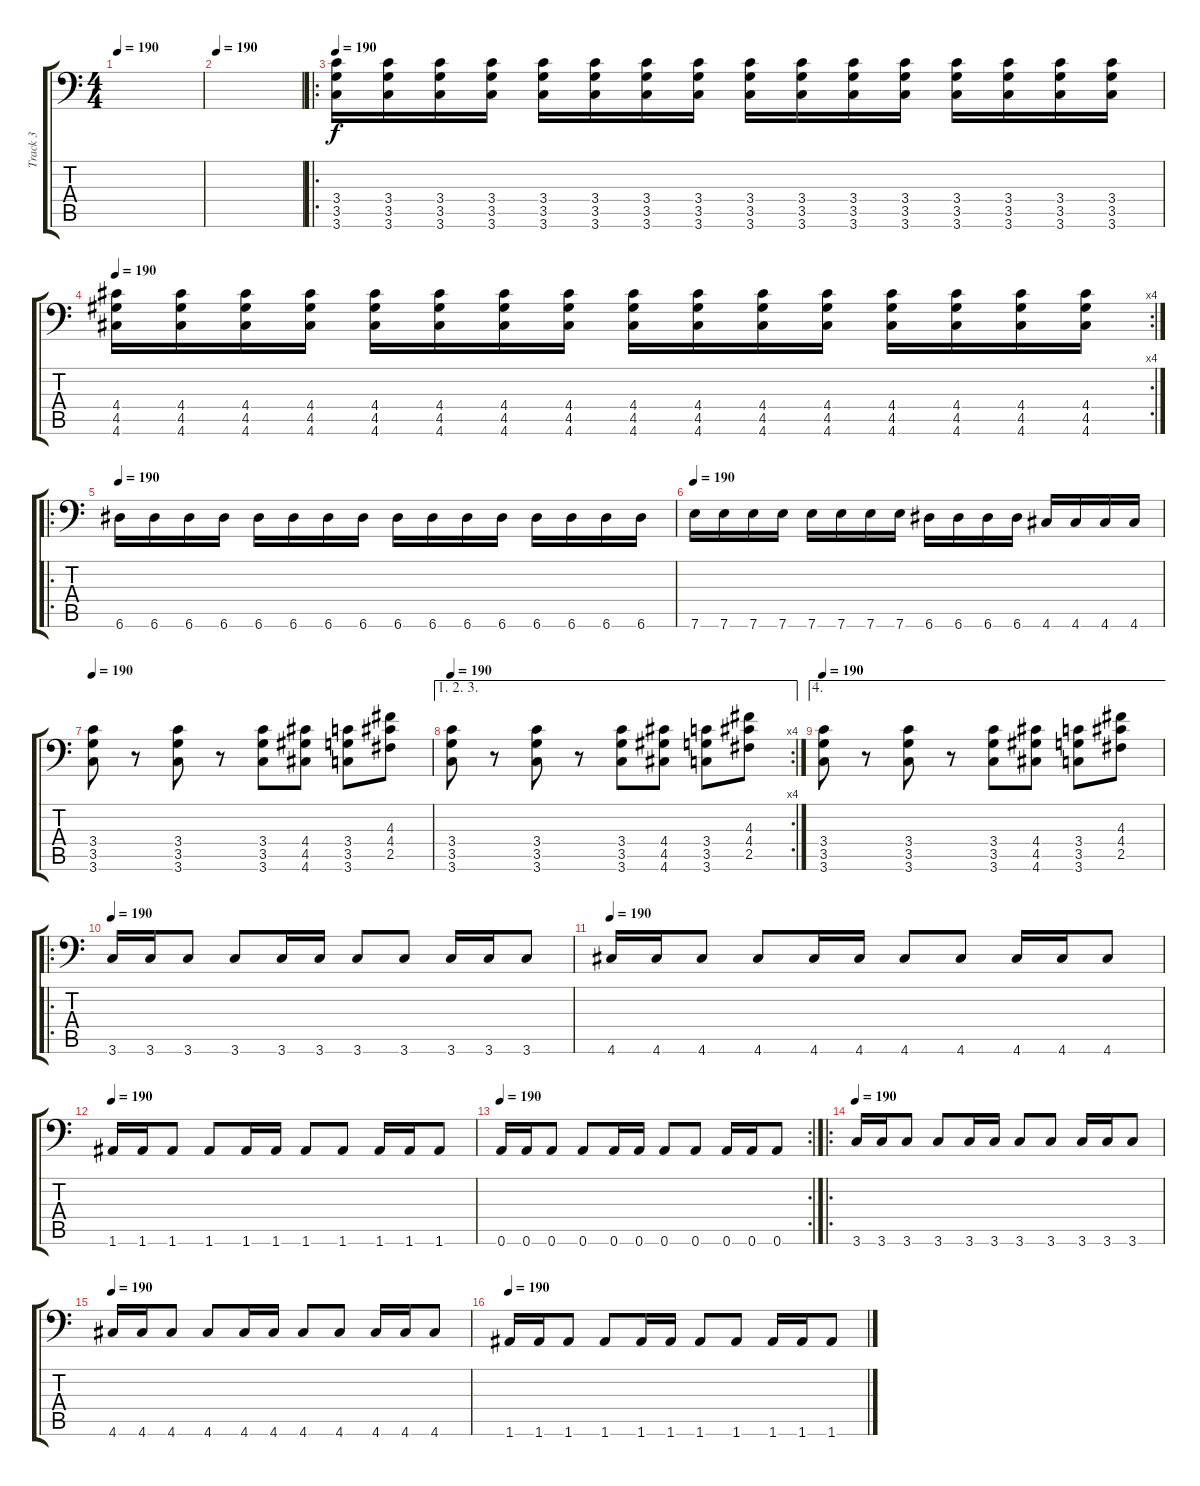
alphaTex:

\track ("Track 3" "Track 3") {instrument distortionguitar}
\staff {score tabs}
\tuning (B3 Gb3 D3 A2 E2 A1) {hide}
\ts (4 4)
\tempo 190
\clef f4
\ks c
|
\tempo 190
|
\ro
\tempo 190
(3.4 3.5 3.6).16 (3.4 3.5 3.6).16 (3.4 3.5 3.6).16 (3.4 3.5 3.6).16 (3.4 3.5 3.6).16 (3.4 3.5 3.6).16 (3.4 3.5 3.6).16 (3.4 3.5 3.6).16 (3.4 3.5 3.6).16 (3.4 3.5 3.6).16 (3.4 3.5 3.6).16 (3.4 3.5 3.6).16 (3.4 3.5 3.6).16 (3.4 3.5 3.6).16 (3.4 3.5 3.6).16 (3.4 3.5 3.6).16 |
\rc 4
\tempo 190
(4.4 4.5 4.6).16 (4.4 4.5 4.6).16 (4.4 4.5 4.6).16 (4.4 4.5 4.6).16 (4.4 4.5 4.6).16 (4.4 4.5 4.6).16 (4.4 4.5 4.6).16 (4.4 4.5 4.6).16 (4.4 4.5 4.6).16 (4.4 4.5 4.6).16 (4.4 4.5 4.6).16 (4.4 4.5 4.6).16 (4.4 4.5 4.6).16 (4.4 4.5 4.6).16 (4.4 4.5 4.6).16 (4.4 4.5 4.6).16 |
\ro
\tempo 190
6.6.16 6.6.16 6.6.16 6.6.16 6.6.16 6.6.16 6.6.16 6.6.16 6.6.16 6.6.16 6.6.16 6.6.16 6.6.16 6.6.16 6.6.16 6.6.16 |
\tempo 190
7.6.16 7.6.16 7.6.16 7.6.16 7.6.16 7.6.16 7.6.16 7.6.16 6.6.16 6.6.16 6.6.16 6.6.16 4.6.16 4.6.16 4.6.16 4.6.16 |
\tempo 190
(3.4 3.5 3.6).8 r.8 (3.4 3.5 3.6).8 r.8 (3.4 3.5 3.6).8 (4.4 4.5 4.6).8 (3.4 3.5 3.6).8 (4.3 4.4 2.5).8 |
\ae (1 2 3)
\rc 4
\tempo 190
(3.4 3.5 3.6).8 r.8 (3.4 3.5 3.6).8 r.8 (3.4 3.5 3.6).8 (4.4 4.5 4.6).8 (3.4 3.5 3.6).8 (4.3 4.4 2.5).8 |
\ae 4
\tempo 190
(3.4 3.5 3.6).8 r.8 (3.4 3.5 3.6).8 r.8 (3.4 3.5 3.6).8 (4.4 4.5 4.6).8 (3.4 3.5 3.6).8 (4.3 4.4 2.5).8 |
\ro
\tempo 190
3.6.16 3.6.16 3.6.8 3.6.8 3.6.16 3.6.16 3.6.8 3.6.8 3.6.16 3.6.16 3.6.8 |
\tempo 190
4.6.16 4.6.16 4.6.8 4.6.8 4.6.16 4.6.16 4.6.8 4.6.8 4.6.16 4.6.16 4.6.8 |
\tempo 190
1.6.16 1.6.16 1.6.8 1.6.8 1.6.16 1.6.16 1.6.8 1.6.8 1.6.16 1.6.16 1.6.8 |
\rc 2
\tempo 190
0.6.16 0.6.16 0.6.8 0.6.8 0.6.16 0.6.16 0.6.8 0.6.8 0.6.16 0.6.16 0.6.8 |
\ro
\tempo 190
3.6.16 3.6.16 3.6.8 3.6.8 3.6.16 3.6.16 3.6.8 3.6.8 3.6.16 3.6.16 3.6.8 |
\tempo 190
4.6.16 4.6.16 4.6.8 4.6.8 4.6.16 4.6.16 4.6.8 4.6.8 4.6.16 4.6.16 4.6.8 |
\tempo 190
1.6.16 1.6.16 1.6.8 1.6.8 1.6.16 1.6.16 1.6.8 1.6.8 1.6.16 1.6.16 1.6.8
